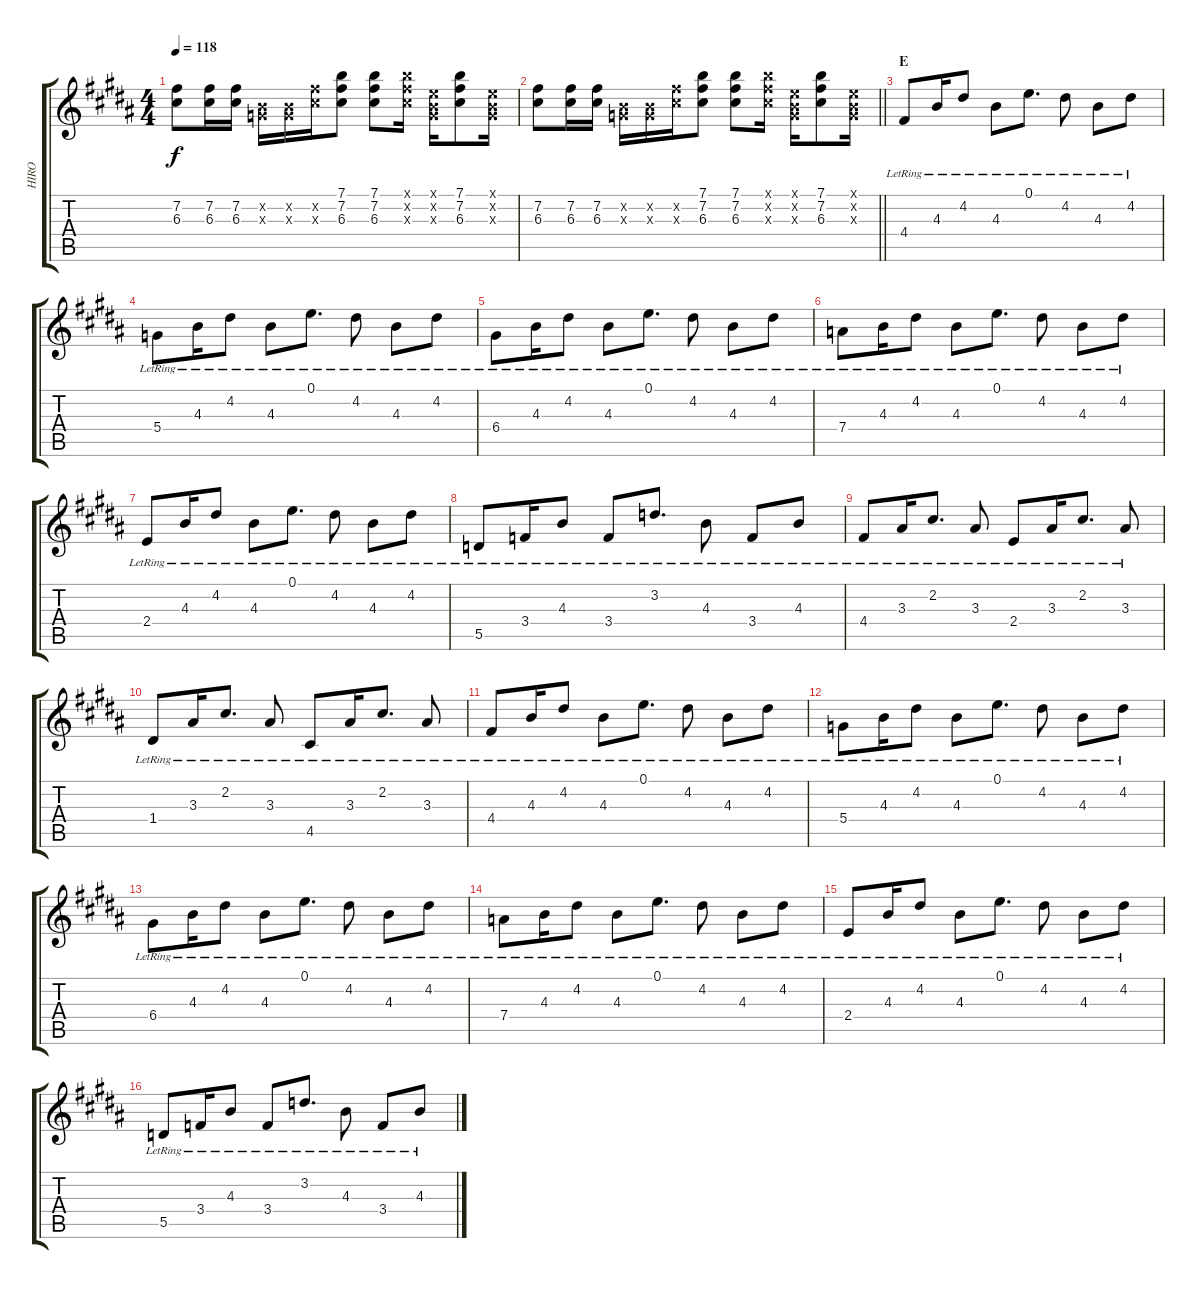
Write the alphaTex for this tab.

\track ("HIRO" "HIRO") {instrument overdrivenguitar}
\staff {score tabs}
\tuning (E4 B3 G3 D3 A2 E2) {hide}
\ts (4 4)
\tempo 118
\clef g2
\ks b
(7.2 6.3).8{dy f} (7.2 6.3).16 (7.2 6.3).16 (0.2{x} 0.3{x}).16 (0.2{x} 0.3{x}).16 (7.2{x} 6.3{x}).16 (7.1 7.2 6.3).8 (7.1 7.2 6.3).8 (7.1{x} 7.2{x} 6.3{x}).16 (0.1{x} 0.2{x} 0.3{x}).16 (7.1 7.2 6.3).8 (0.1{x} 0.2{x} 0.3{x}).16 |
\barLineRight lightlight
(7.2 6.3).8 (7.2 6.3).16 (7.2 6.3).16 (0.2{x} 0.3{x}).16 (0.2{x} 0.3{x}).16 (7.2{x} 6.3{x}).16 (7.1 7.2 6.3).8 (7.1 7.2 6.3).8 (7.1{x} 7.2{x} 6.3{x}).16 (0.1{x} 0.2{x} 0.3{x}).16 (7.1 7.2 6.3).8 (0.1{x} 0.2{x} 0.3{x}).16 |
\section ("" "E")
4.4{lr}.8{instrument electricguitarclean} 4.3{lr}.16 4.2{lr}.8 4.3{lr}.8 0.1{lr}.8{d} 4.2{lr}.8 4.3{lr}.8 4.2{lr}.8 |
5.4{lr}.8 4.3{lr}.16 4.2{lr}.8 4.3{lr}.8 0.1{lr}.8{d} 4.2{lr}.8 4.3{lr}.8 4.2{lr}.8 |
6.4{lr}.8 4.3{lr}.16 4.2{lr}.8 4.3{lr}.8 0.1{lr}.8{d} 4.2{lr}.8 4.3{lr}.8 4.2{lr}.8 |
7.4{lr}.8 4.3{lr}.16 4.2{lr}.8 4.3{lr}.8 0.1{lr}.8{d} 4.2{lr}.8 4.3{lr}.8 4.2{lr}.8 |
2.4{lr}.8 4.3{lr}.16 4.2{lr}.8 4.3{lr}.8 0.1{lr}.8{d} 4.2{lr}.8 4.3{lr}.8 4.2{lr}.8 |
5.5{lr}.8 3.4{lr}.16 4.3{lr}.8 3.4{lr}.8 3.2{lr}.8{d} 4.3{lr}.8 3.4{lr}.8 4.3{lr}.8 |
4.4{lr}.8 3.3{lr}.16 2.2{lr}.8{d} 3.3{lr}.8 2.4{lr}.8 3.3{lr}.16 2.2{lr}.8{d} 3.3{lr}.8 |
1.4{lr}.8 3.3{lr}.16 2.2{lr}.8{d} 3.3{lr}.8 4.5{lr}.8 3.3{lr}.16 2.2{lr}.8{d} 3.3{lr}.8 |
4.4{lr}.8 4.3{lr}.16 4.2{lr}.8 4.3{lr}.8 0.1{lr}.8{d} 4.2{lr}.8 4.3{lr}.8 4.2{lr}.8 |
5.4{lr}.8 4.3{lr}.16 4.2{lr}.8 4.3{lr}.8 0.1{lr}.8{d} 4.2{lr}.8 4.3{lr}.8 4.2{lr}.8 |
6.4{lr}.8 4.3{lr}.16 4.2{lr}.8 4.3{lr}.8 0.1{lr}.8{d} 4.2{lr}.8 4.3{lr}.8 4.2{lr}.8 |
7.4{lr}.8 4.3{lr}.16 4.2{lr}.8 4.3{lr}.8 0.1{lr}.8{d} 4.2{lr}.8 4.3{lr}.8 4.2{lr}.8 |
2.4{lr}.8 4.3{lr}.16 4.2{lr}.8 4.3{lr}.8 0.1{lr}.8{d} 4.2{lr}.8 4.3{lr}.8 4.2{lr}.8 |
5.5{lr}.8 3.4{lr}.16 4.3{lr}.8 3.4{lr}.8 3.2{lr}.8{d} 4.3{lr}.8 3.4{lr}.8 4.3{lr}.8
